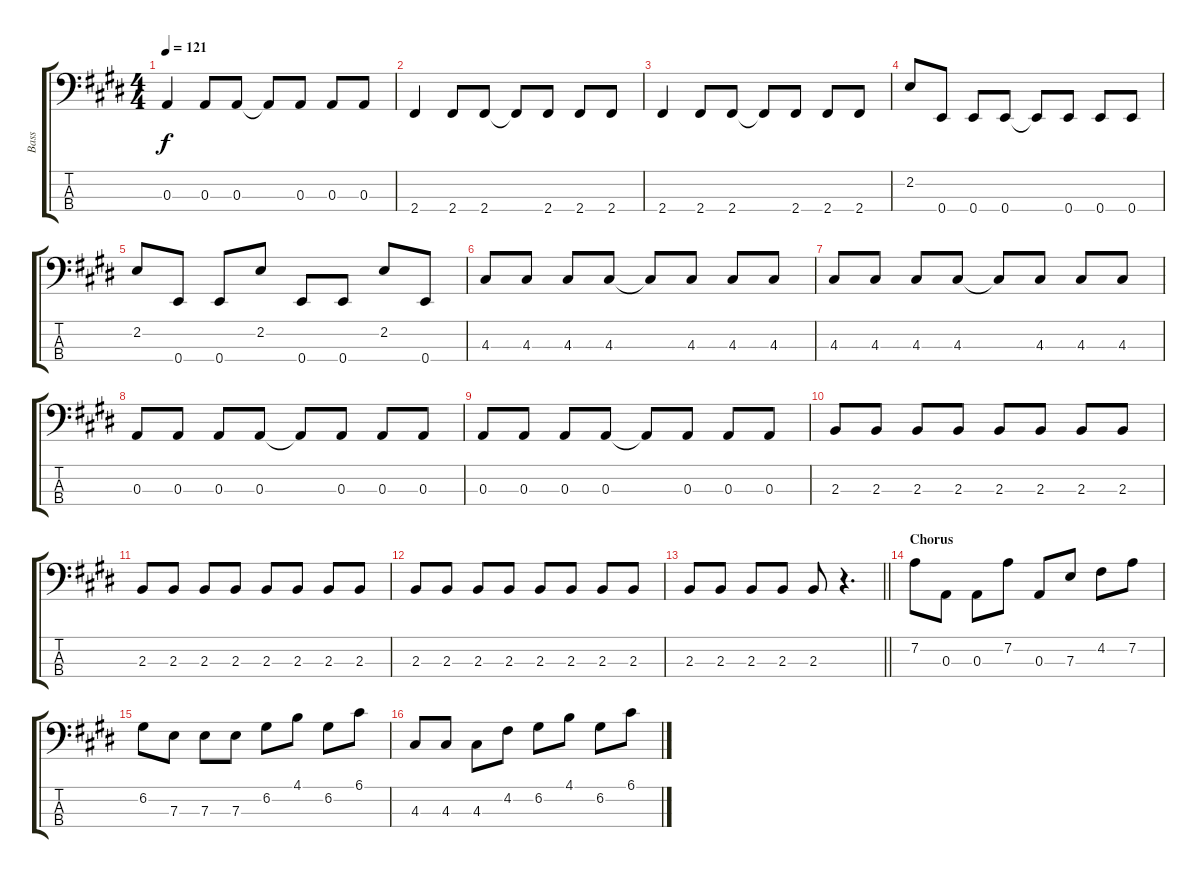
\track ("Bass" "Bass") {instrument electricbassfinger}
\staff {score tabs}
\tuning (G2 D2 A1 E1) {hide}
\ts (4 4)
\tempo 121
\clef f4
\ks e
0.3.4{dy f} 0.3.8 0.3.8 0.3{t}.8 0.3.8 0.3.8 0.3.8 |
2.4.4 2.4.8 2.4.8 2.4{t}.8 2.4.8 2.4.8 2.4.8 |
2.4.4 2.4.8 2.4.8 2.4{t}.8 2.4.8 2.4.8 2.4.8 |
2.2.8 0.4.8 0.4.8 0.4.8 0.4{t}.8 0.4.8 0.4.8 0.4.8 |
2.2.8 0.4.8 0.4.8 2.2.8 0.4.8 0.4.8 2.2.8 0.4.8 |
4.3.8 4.3.8 4.3.8 4.3.8 4.3{t}.8 4.3.8 4.3.8 4.3.8 |
4.3.8 4.3.8 4.3.8 4.3.8 4.3{t}.8 4.3.8 4.3.8 4.3.8 |
0.3.8 0.3.8 0.3.8 0.3.8 0.3{t}.8 0.3.8 0.3.8 0.3.8 |
0.3.8 0.3.8 0.3.8 0.3.8 0.3{t}.8 0.3.8 0.3.8 0.3.8 |
2.3.8 2.3.8 2.3.8 2.3.8 2.3.8 2.3.8 2.3.8 2.3.8 |
2.3.8 2.3.8 2.3.8 2.3.8 2.3.8 2.3.8 2.3.8 2.3.8 |
2.3.8 2.3.8 2.3.8 2.3.8 2.3.8 2.3.8 2.3.8 2.3.8 |
\barLineRight lightlight
2.3.8 2.3.8 2.3.8 2.3.8 2.3.8 r.4{d} |
\section ("" "Chorus")
7.2.8 0.3.8 0.3.8 7.2.8 0.3.8 7.3.8 4.2.8 7.2.8 |
6.2.8 7.3.8 7.3.8 7.3.8 6.2.8 4.1.8 6.2.8 6.1.8 |
4.3.8 4.3.8 4.3.8 4.2.8 6.2.8 4.1.8 6.2.8 6.1.8
